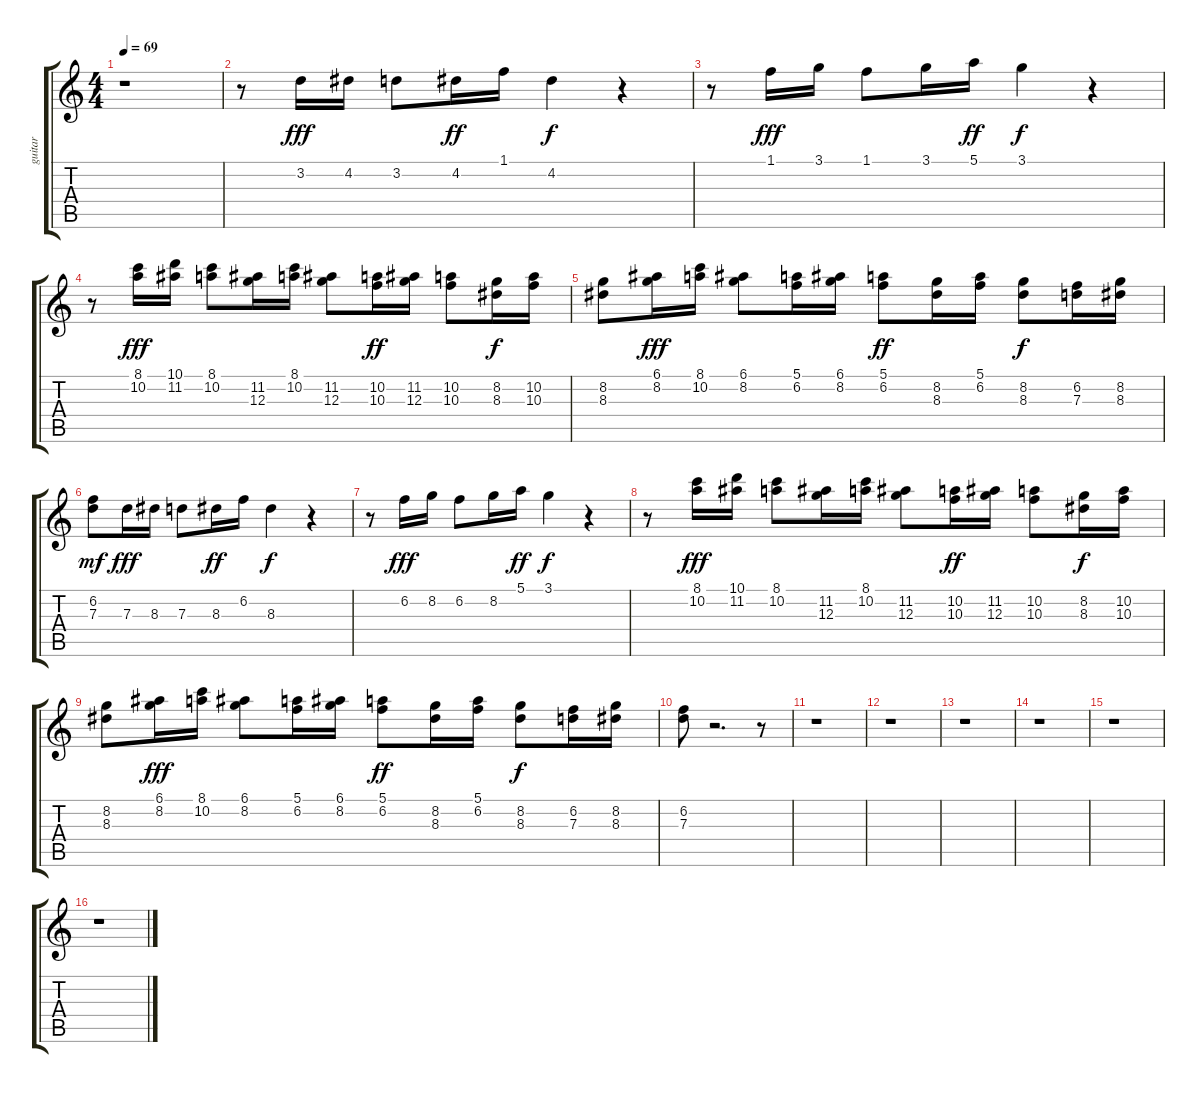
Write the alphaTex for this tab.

\track ("guitar" "guitar") {instrument acousticguitarnylon}
\staff {score tabs}
\tuning (E4 B3 G3 D3 A2 E2) {hide}
\ts (4 4)
\tempo 69
\clef g2
\ks c
r.1{dy fff instrument acousticguitarnylon} |
r.8 3.2.16 4.2.16 3.2.8 4.2.16{dy ff} 1.1.16 4.2.4{dy f} r.4 |
r.8 1.1.16{dy fff} 3.1.16 1.1.8 3.1.16 5.1.16{dy ff} 3.1.4{dy f} r.4 |
r.8 (8.1 10.2).16{dy fff} (10.1 11.2).16 (8.1 10.2).8 (11.2 12.3).16 (8.1 10.2).16 (11.2 12.3).8 (10.2 10.3).16{dy ff} (11.2 12.3).16 (10.2 10.3).8 (8.2 8.3).16{dy f} (10.2 10.3).16 |
(8.2 8.3).8 (6.1 8.2).16{dy fff} (8.1 10.2).16 (6.1 8.2).8 (5.1 6.2).16 (6.1 8.2).16 (5.1 6.2).8{dy ff} (8.2 8.3).16 (5.1 6.2).16 (8.2 8.3).8{dy f} (6.2 7.3).16 (8.2 8.3).16 |
(6.2 7.3).8{dy mf} 7.3.16{dy fff} 8.3.16 7.3.8 8.3.16{dy ff} 6.2.16 8.3.4{dy f} r.4 |
r.8 6.2.16{dy fff} 8.2.16 6.2.8 8.2.16 5.1.16{dy ff} 3.1.4{dy f} r.4 |
r.8 (8.1 10.2).16{dy fff} (10.1 11.2).16 (8.1 10.2).8 (11.2 12.3).16 (8.1 10.2).16 (11.2 12.3).8 (10.2 10.3).16{dy ff} (11.2 12.3).16 (10.2 10.3).8 (8.2 8.3).16{dy f} (10.2 10.3).16 |
(8.2 8.3).8 (6.1 8.2).16{dy fff} (8.1 10.2).16 (6.1 8.2).8 (5.1 6.2).16 (6.1 8.2).16 (5.1 6.2).8{dy ff} (8.2 8.3).16 (5.1 6.2).16 (8.2 8.3).8{dy f} (6.2 7.3).16 (8.2 8.3).16 |
(6.2 7.3).8 r.2{d} r.8 |
r.1 |
r.1 |
r.1 |
r.1 |
r.1 |
r.1
